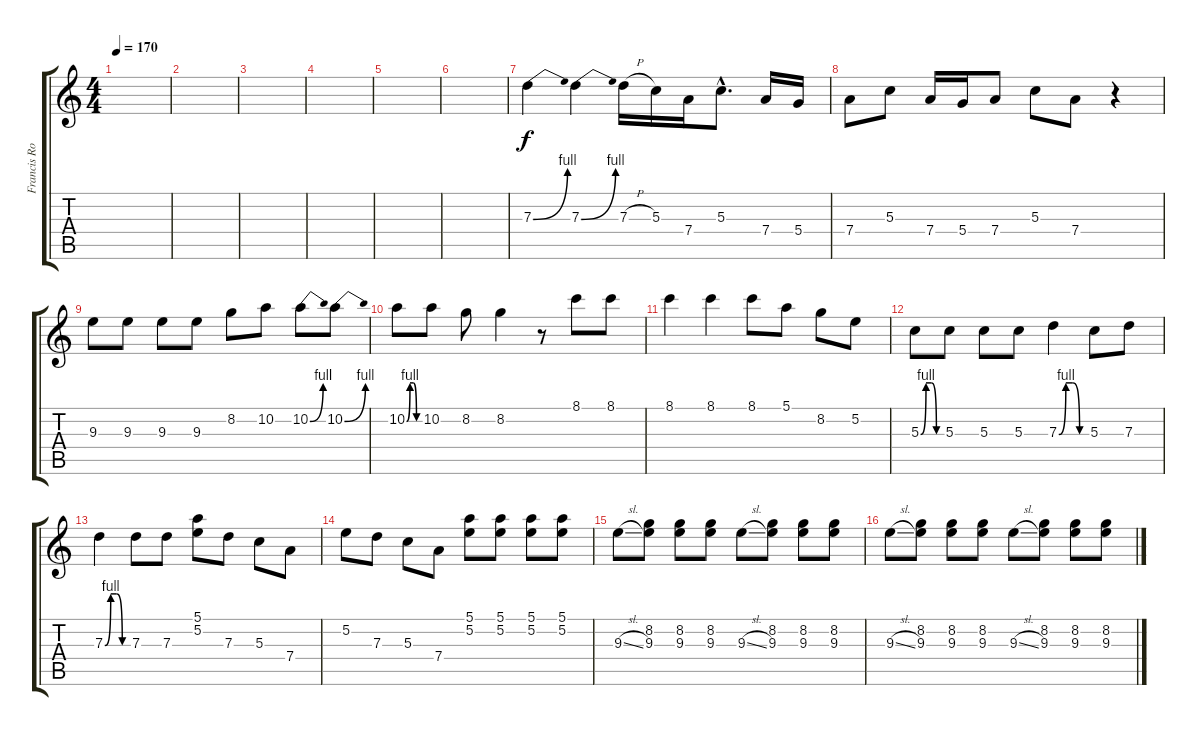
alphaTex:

\track ("Francis Rossi" "Francis Ro") {instrument overdrivenguitar}
\staff {score tabs}
\tuning (E4 B3 G3 D3 A2 E2) {hide}
\ts (4 4)
\tempo 170
\clef g2
\ks c
|
|
|
|
|
|
7.3{be (bend 0 0 60 4)}.4 7.3{be (bend 0 0 60 4)}.4 7.3{h}.16 5.3.16 7.4.16 5.3{hac}.8{d} 7.4.16 5.4.16 |
7.4.8 5.3.8 7.4.16 5.4.16 7.4.8 5.3.8 7.4.8 r.4 |
9.3.8 9.3.8 9.3.8 9.3.8 8.2.8 10.2.8 10.2{be (bend 0 0 60 4)}.8 10.2{be (bend 0 0 60 4)}.8 |
10.2{be (custom 0 0 15 4 30 4 45 0 60 0)}.8 10.2.8 8.2.8 8.2.4 r.8 8.1.8 8.1.8 |
8.1.4 8.1.4 8.1.8 5.1.8 8.2.8 5.2.8 |
5.3{be (custom 0 0 15 4 30 4 45 0 60 0)}.8 5.3.8 5.3.8 5.3.8 7.3{be (custom 0 0 15 4 30 4 45 0 60 0)}.4 5.3.8 7.3.8 |
7.3{be (custom 0 0 15 4 30 4 45 0 60 0)}.4 7.3.8 7.3.8 (5.1 5.2).8 7.3.8 5.3.8 7.4.8 |
5.2.8 7.3.8 5.3.8 7.4.8 (5.1 5.2).8 (5.1 5.2).8 (5.1 5.2).8 (5.1 5.2).8 |
9.3{sl}.8 (8.2 9.3).8 (8.2 9.3).8 (8.2 9.3).8 9.3{sl}.8 (8.2 9.3).8 (8.2 9.3).8 (8.2 9.3).8 |
9.3{sl}.8 (8.2 9.3).8 (8.2 9.3).8 (8.2 9.3).8 9.3{sl}.8 (8.2 9.3).8 (8.2 9.3).8 (8.2 9.3).8
